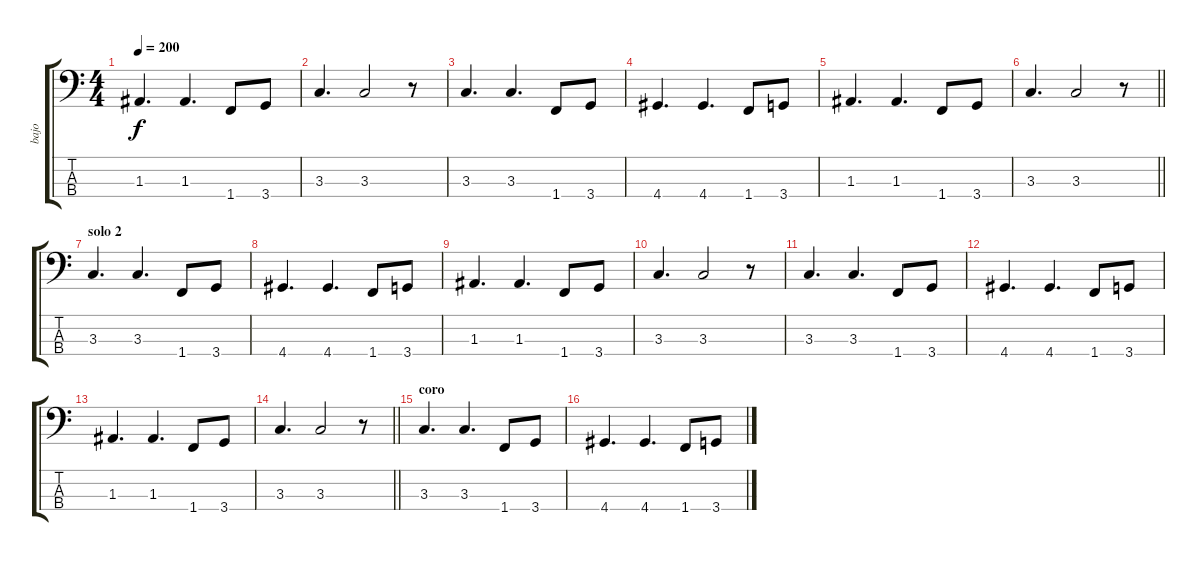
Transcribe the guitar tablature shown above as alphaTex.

\track ("bajo" "bajo") {instrument electricbasspick}
\staff {score tabs}
\tuning (G2 D2 A1 E1) {hide}
\ts (4 4)
\tempo 200
\clef f4
\ks c
1.3.4{d dy f} 1.3.4{d} 1.4.8 3.4.8 |
3.3.4{d} 3.3.2 r.8 |
3.3.4{d} 3.3.4{d} 1.4.8 3.4.8 |
4.4.4{d} 4.4.4{d} 1.4.8 3.4.8 |
1.3.4{d} 1.3.4{d} 1.4.8 3.4.8 |
\barLineRight lightlight
3.3.4{d} 3.3.2 r.8 |
\section ("" "solo 2")
3.3.4{d} 3.3.4{d} 1.4.8 3.4.8 |
4.4.4{d} 4.4.4{d} 1.4.8 3.4.8 |
1.3.4{d} 1.3.4{d} 1.4.8 3.4.8 |
3.3.4{d} 3.3.2 r.8 |
3.3.4{d} 3.3.4{d} 1.4.8 3.4.8 |
4.4.4{d} 4.4.4{d} 1.4.8 3.4.8 |
1.3.4{d} 1.3.4{d} 1.4.8 3.4.8 |
\barLineRight lightlight
3.3.4{d} 3.3.2 r.8 |
\section ("" "coro")
3.3.4{d} 3.3.4{d} 1.4.8 3.4.8 |
4.4.4{d} 4.4.4{d} 1.4.8 3.4.8
